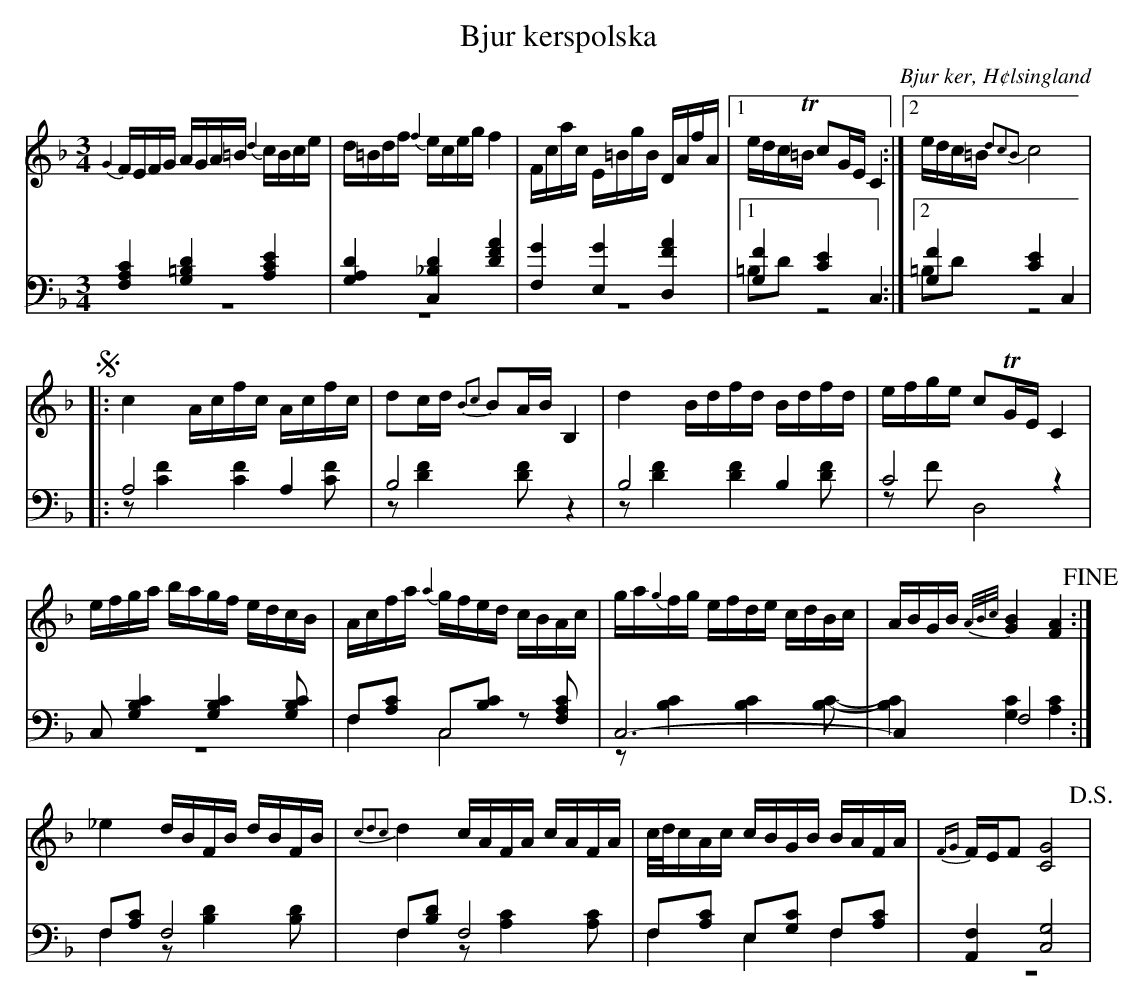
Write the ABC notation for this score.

X:1
T: Bjur kerspolska
O: Bjur ker, H¢lsingland
M: 3/4
L: 1/16
K: F
V:1
V:2
V:3 merge
V:1
{G2}FEFG AGA=B {d2}cBce|d=Bdf {f2}eceg f4|Fcac E=BgB DAfA|1 edcT=B c2GE C4:|2 edc=B {d2c2B2}c8 |
!segno! |:c4 Acfc Acfc|d2cd {B2c2}B2AB B,4|d4 Bdfd Bdfd|efge c2TGE C4|
efga bagf edcB|Acfa {a2}gfed cBAc|ga{g2}fg efde cdBc|ABGB {A/B/c/}[G4B4] [F4A4] !fine!:|
_e4 dBFB dBFB|{c2d2c2}d4 cAFA cAFA|c/d/cAc cBGB BAFA|{FG}FEF2 [C8G8] !D.S.!|
V:2 clef=bass
[F,4A,4C4] [G,4=B,4D4] [A,4C4E4]|[G,4A,4D4] [C,4_B,4D4] [D4F4A4]|[F,4G4] [E,4G4] [D,4F4A4]|1 [G,4F4] [C4E4] C,4:|2 [G,4F4] [C4E4] C,4 |
|:A,8 A,4|B,8 z4|B,8  B,4|C8 z4|
C,2 [G,4B,4C4] [G,4B,4C4] [G,2B,2C2]|F,2[A,2C2] C,2[B,2C2] z2 [F,2A,2C2]|C,12-|C,4 F,8:|
F,2[A,2C2] F,8|F,2[B,2D2] F,8|F,2[A,2C2] E,2[G,2C2] F,2[A,2C2]|[A,,4F,4] [C,8G,8] |
V:3 clef=bass
z12|z12|z12|1 =B,2D2 z8:|2 =B,2D2 z8|
|:z2 [C4F4] [C4F4] [C2F2]|z2 [D4F4] [D2F2] z4|z2 [D4F4] [D4F4] [D2F2]|z2 F2 D,8|
z12|F,4 C,8|z2 [B,4C4] [B,4C4] [B,2C2]-|[B,4C4] [G,4C4] [A,4C4]:|
F,4 z2 [B,4D4] [B,2D2]|F,4 z2 [A,4C4] [A,2C2]|F,4 E,4 F,4|z12|
